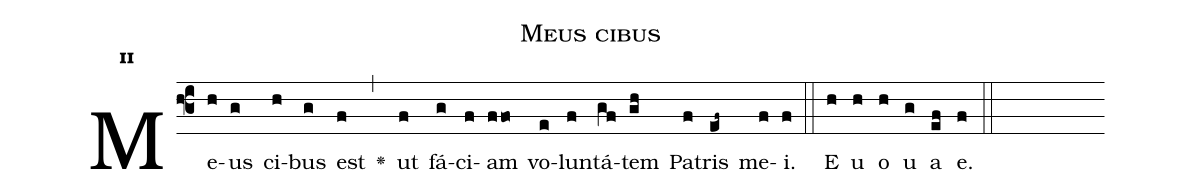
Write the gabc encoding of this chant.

name:Meus cibus;
office-part:Antiphona;
mode:2;
%%
initial-style: 1;
name: Meus cibus;
book: Antiphonae & Responsoria/Tomus III, p. 39;
occasion: Psalterium Hebdomada II Feria II;
office-part: Hora media Ant 2;
user-notes: ;
commentary: ;
annotation: 2d;
centering-scheme: english;
fontsize: 12;
font: OFLSortsMillGoudy;
height: 11;
width: 4.5;
%%
(f3)Me(h)us(g) ci(h)bus(g) est(f) <v>\greheightstar</v>(,) ut(f) fá(g)ci(f)am(ffo) vo(e)lun(f)tá(gf)tem(gh) Pa(f)tris(ef~) me(f)i.(f) (::)
E(h) u(h) o(h) u(g) a(ef) e.(f) (::)
